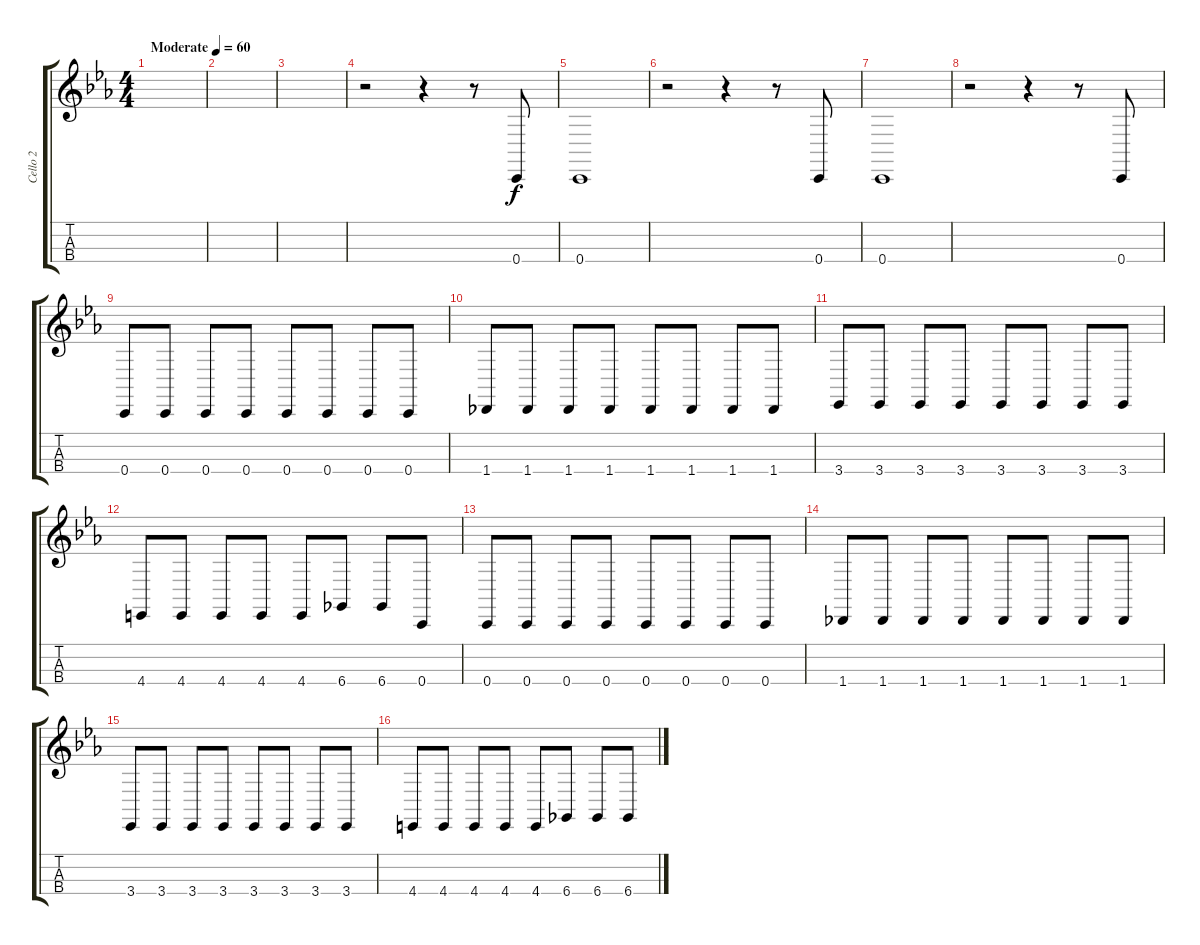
\track ("Cello 2" "Cello 2") {instrument cello}
\staff {score tabs}
\tuning (A3 D3 G2 C2) {hide}
\ts (4 4)
\tempo (60 "Moderate")
\clef g2
\ks eb
|
|
|
r.2 r.4 r.8 0.4.8 |
0.4.1{volume 6} |
r.2{volume 13} r.4 r.8 0.4.8 |
0.4.1{volume 6} |
r.2{volume 13} r.4 r.8 0.4.8 |
0.4.8 0.4.8 0.4.8 0.4.8 0.4.8 0.4.8 0.4.8 0.4.8 |
1.4.8 1.4.8 1.4.8 1.4.8 1.4.8 1.4.8 1.4.8 1.4.8 |
3.4.8 3.4.8 3.4.8 3.4.8 3.4.8 3.4.8 3.4.8 3.4.8 |
4.4.8 4.4.8 4.4.8 4.4.8 4.4.8 6.4.8 6.4.8 0.4.8 |
0.4.8 0.4.8 0.4.8 0.4.8 0.4.8 0.4.8 0.4.8 0.4.8 |
1.4.8 1.4.8 1.4.8 1.4.8 1.4.8 1.4.8 1.4.8 1.4.8 |
3.4.8 3.4.8 3.4.8 3.4.8 3.4.8 3.4.8 3.4.8 3.4.8 |
4.4.8 4.4.8 4.4.8 4.4.8 4.4.8 6.4.8 6.4.8 6.4.8
